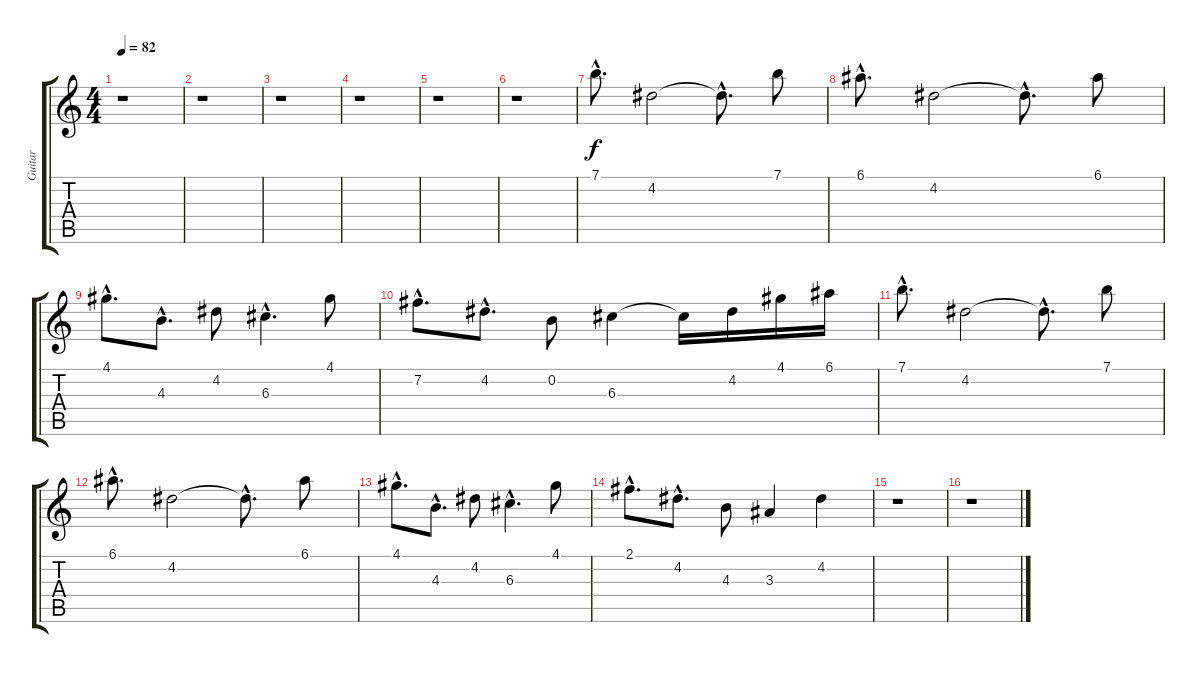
\track ("Guitar" "Guitar") {instrument distortionguitar}
\staff {score tabs}
\tuning (E4 B3 G3 D3 A2 E2) {hide}
\ts (4 4)
\tempo 82
\clef g2
\ks c
r.1{dy f} |
r.1 |
r.1 |
r.1 |
r.1 |
r.1 |
7.1{hac}.8{d volume 12} 4.2.2 4.2{hac t}.8{d} 7.1.8 |
6.1{hac}.8{d} 4.2.2 4.2{hac t}.8{d} 6.1.8 |
4.1{hac}.8{d} 4.3{hac}.8{d} 4.2.8 6.3{hac}.4{d} 4.1.8 |
7.2{hac}.8{d} 4.2{hac}.8{d} 0.2.8 6.3.4 6.3{t}.16 4.2.16 4.1.16 6.1.16 |
7.1{hac}.8{d} 4.2.2 4.2{hac t}.8{d} 7.1.8 |
6.1{hac}.8{d} 4.2.2 4.2{hac t}.8{d} 6.1.8 |
4.1{hac}.8{d} 4.3{hac}.8{d} 4.2.8 6.3{hac}.4{d} 4.1.8 |
2.1{hac}.8{d} 4.2{hac}.8{d} 4.3.8 3.3.4 4.2.4 |
r.1 |
r.1
